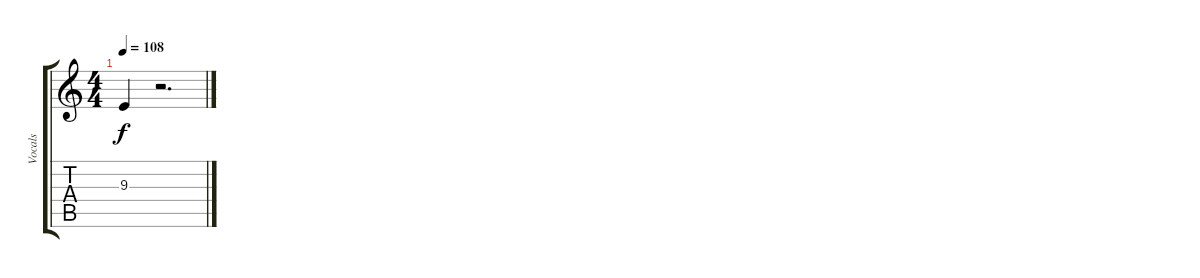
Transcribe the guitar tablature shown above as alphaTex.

\track ("Vocals" "Vocals") {instrument baritonesax}
\staff {score tabs}
\tuning (E4 B3 G3 D3 A2 E2) {hide}
\ts (4 4)
\tempo 108
\clef g2
\ks c
9.3.4{dy f} r.2{d}
